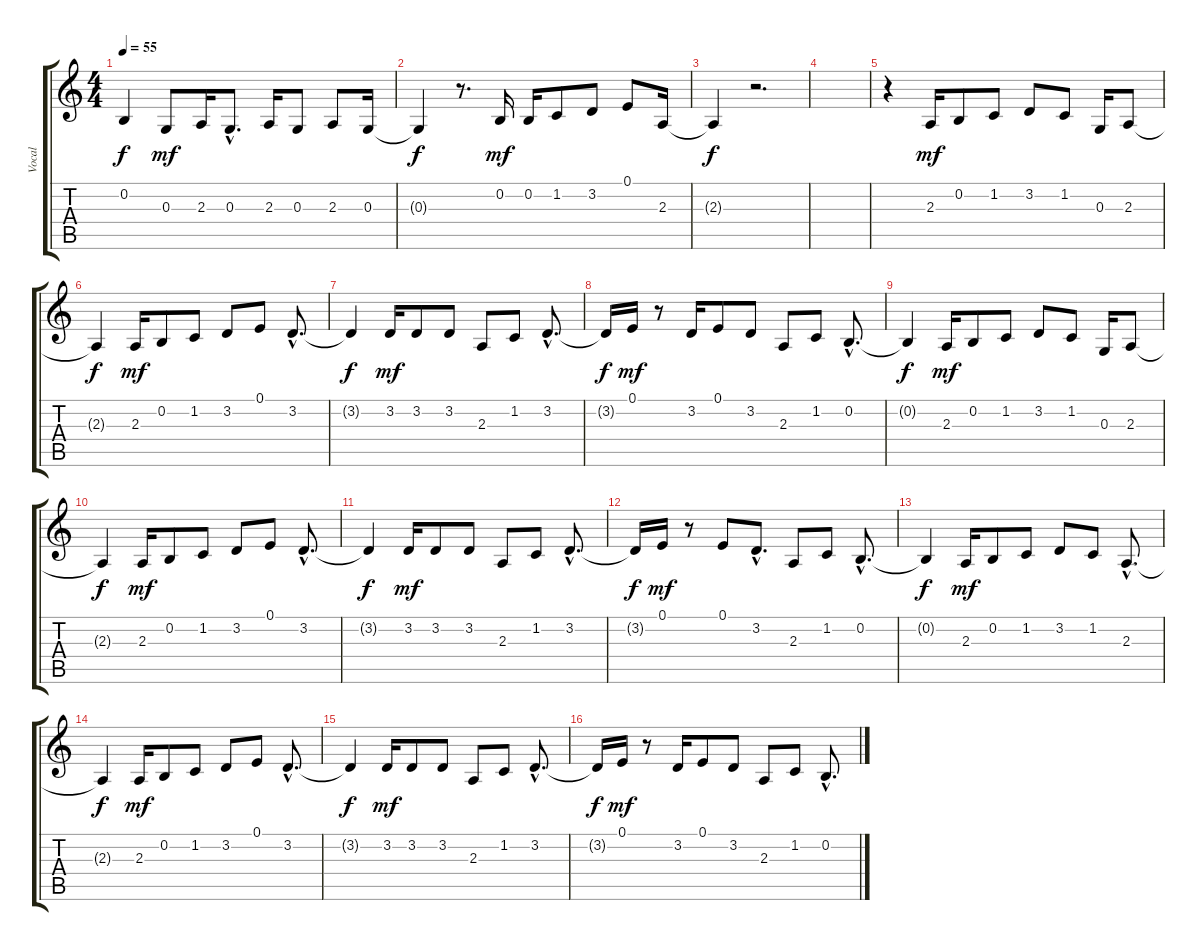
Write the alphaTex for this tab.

\track ("Vocal" "Vocal") {instrument lead6voice}
\staff {score tabs}
\tuning (E4 B3 G3 D3 A2 E2) {hide}
\ts (4 4)
\tempo 55
\clef g2
\ks c
0.2{t}.4{dy f} 0.3.8{dy mf} 2.3.16 0.3{hac}.8{d} 2.3.16 0.3.8 2.3.8 0.3.16 |
0.3{t}.4{dy f} r.8{d} 0.2.16{dy mf} 0.2.16 1.2.8 3.2.8 0.1.8 2.3.16 |
2.3{t}.4{dy f} r.2{d} |
|
r.4 2.3.16{dy mf} 0.2.8 1.2.8 3.2.8 1.2.8 0.3.16 2.3.8 |
2.3{t}.4{dy f} 2.3.16{dy mf} 0.2.8 1.2.8 3.2.8 0.1.8 3.2{hac}.8{d} |
3.2{t}.4{dy f} 3.2.16{dy mf} 3.2.8 3.2.8 2.3.8 1.2.8 3.2{hac}.8{d} |
3.2{t}.16{dy f} 0.1.16{dy mf} r.8 3.2.16 0.1.8 3.2.8 2.3.8 1.2.8 0.2{hac}.8{d} |
0.2{t}.4{dy f} 2.3.16{dy mf} 0.2.8 1.2.8 3.2.8 1.2.8 0.3.16 2.3.8 |
2.3{t}.4{dy f} 2.3.16{dy mf} 0.2.8 1.2.8 3.2.8 0.1.8 3.2{hac}.8{d} |
3.2{t}.4{dy f} 3.2.16{dy mf} 3.2.8 3.2.8 2.3.8 1.2.8 3.2{hac}.8{d} |
3.2{t}.16{dy f} 0.1.16{dy mf} r.8 0.1.8 3.2{hac}.8{d} 2.3.8 1.2.8 0.2{hac}.8{d} |
0.2{t}.4{dy f} 2.3.16{dy mf} 0.2.8 1.2.8 3.2.8 1.2.8 2.3{hac}.8{d} |
2.3{t}.4{dy f} 2.3.16{dy mf} 0.2.8 1.2.8 3.2.8 0.1.8 3.2{hac}.8{d} |
3.2{t}.4{dy f} 3.2.16{dy mf} 3.2.8 3.2.8 2.3.8 1.2.8 3.2{hac}.8{d} |
3.2{t}.16{dy f} 0.1.16{dy mf} r.8 3.2.16 0.1.8 3.2.8 2.3.8 1.2.8 0.2{hac}.8{d}
